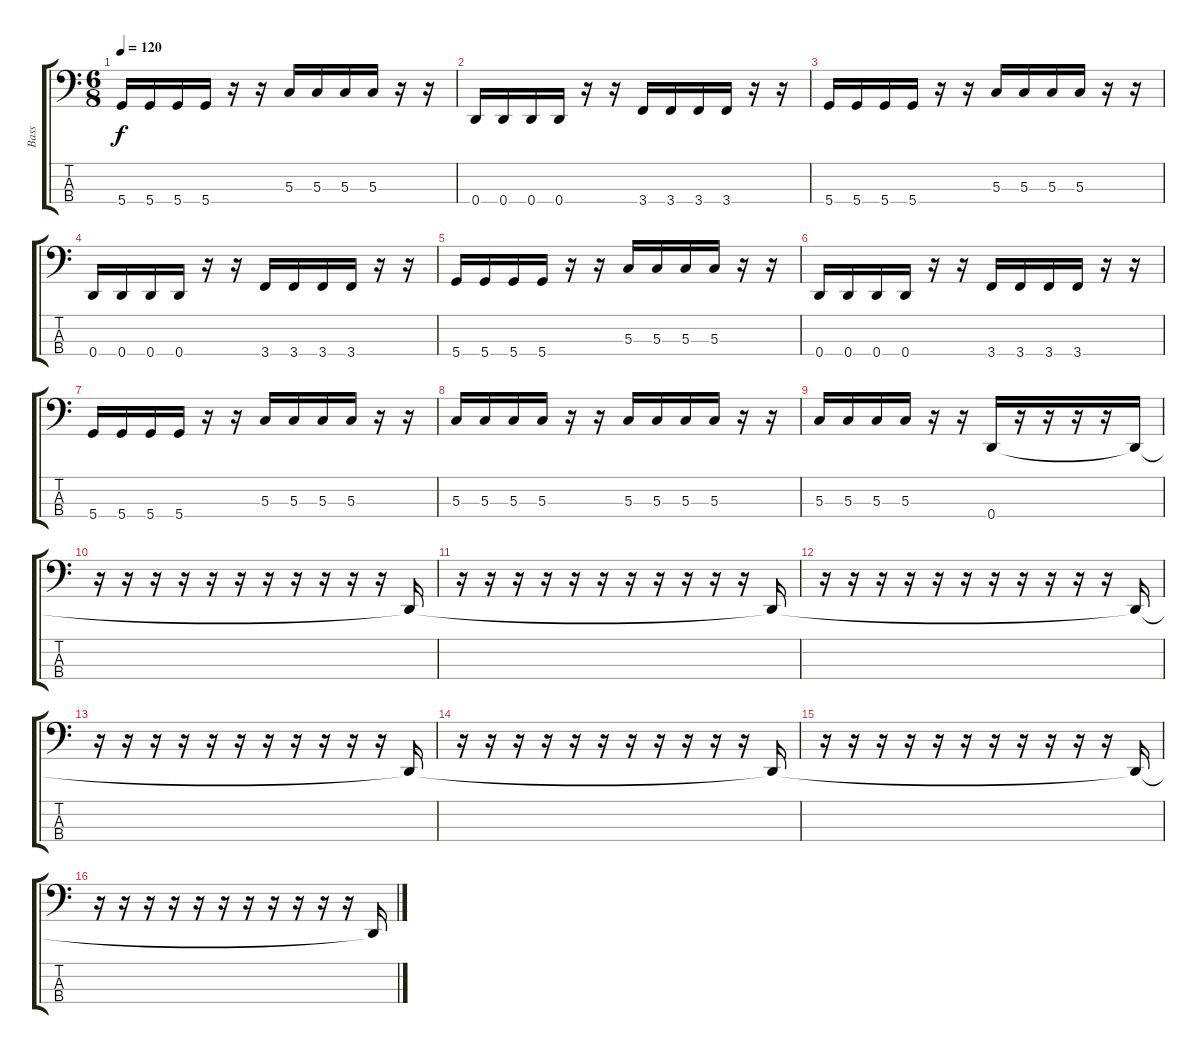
\track ("Bass" "Bass") {instrument electricbassfinger}
\staff {score tabs}
\tuning (F2 C2 G1 D1) {hide}
\ts (6 8)
\tempo 120
\clef f4
\ks c
5.4.16{dy f} 5.4.16 5.4.16 5.4.16 r.16 r.16 5.3.16 5.3.16 5.3.16 5.3.16 r.16 r.16 |
0.4.16 0.4.16 0.4.16 0.4.16 r.16 r.16 3.4.16 3.4.16 3.4.16 3.4.16 r.16 r.16 |
5.4.16 5.4.16 5.4.16 5.4.16 r.16 r.16 5.3.16 5.3.16 5.3.16 5.3.16 r.16 r.16 |
0.4.16 0.4.16 0.4.16 0.4.16 r.16 r.16 3.4.16 3.4.16 3.4.16 3.4.16 r.16 r.16 |
5.4.16 5.4.16 5.4.16 5.4.16 r.16 r.16 5.3.16 5.3.16 5.3.16 5.3.16 r.16 r.16 |
0.4.16 0.4.16 0.4.16 0.4.16 r.16 r.16 3.4.16 3.4.16 3.4.16 3.4.16 r.16 r.16 |
5.4.16 5.4.16 5.4.16 5.4.16 r.16 r.16 5.3.16 5.3.16 5.3.16 5.3.16 r.16 r.16 |
5.3.16 5.3.16 5.3.16 5.3.16 r.16 r.16 5.3.16 5.3.16 5.3.16 5.3.16 r.16 r.16 |
5.3.16 5.3.16 5.3.16 5.3.16 r.16 r.16 0.4.16 r.16 r.16 r.16 r.16 0.4{t}.16 |
r.16 r.16 r.16 r.16 r.16 r.16 r.16 r.16 r.16 r.16 r.16 0.4{t}.16 |
r.16 r.16 r.16 r.16 r.16 r.16 r.16 r.16 r.16 r.16 r.16 0.4{t}.16 |
r.16 r.16 r.16 r.16 r.16 r.16 r.16 r.16 r.16 r.16 r.16 0.4{t}.16 |
r.16 r.16 r.16 r.16 r.16 r.16 r.16 r.16 r.16 r.16 r.16 0.4{t}.16 |
r.16 r.16 r.16 r.16 r.16 r.16 r.16 r.16 r.16 r.16 r.16 0.4{t}.16 |
r.16 r.16 r.16 r.16 r.16 r.16 r.16 r.16 r.16 r.16 r.16 0.4{t}.16 |
r.16 r.16 r.16 r.16 r.16 r.16 r.16 r.16 r.16 r.16 r.16 0.4{t}.16
